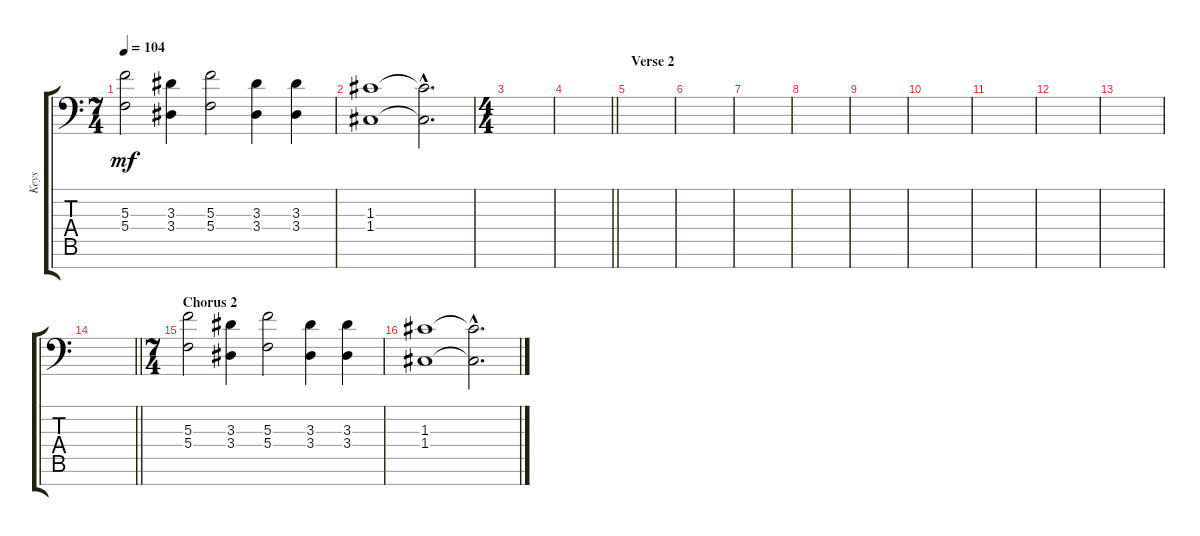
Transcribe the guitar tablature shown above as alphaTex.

\track ("Keys" "Keys") {instrument pad1newage}
\staff {score tabs}
\tuning (C6 C5 C4 C3 C2 C1 C0) {hide}
\ts (7 4)
\tempo 104
\clef f4
\ks c
(5.3 5.4).2{dy mf} (3.3 3.4).4 (5.3 5.4).2 (3.3 3.4).4 (3.3 3.4).4 |
(1.3 1.4).1 (1.3{hac t} 1.4{hac t}).2{d} |
\ts (4 4)
|
\barLineRight lightlight
|
\section ("" "Verse 2")
|
|
|
|
|
|
|
|
|
\barLineRight lightlight
|
\ts (7 4)
\section ("" "Chorus 2")
(5.3 5.4).2 (3.3 3.4).4 (5.3 5.4).2 (3.3 3.4).4 (3.3 3.4).4 |
(1.3 1.4).1 (1.3{hac t} 1.4{hac t}).2{d}
